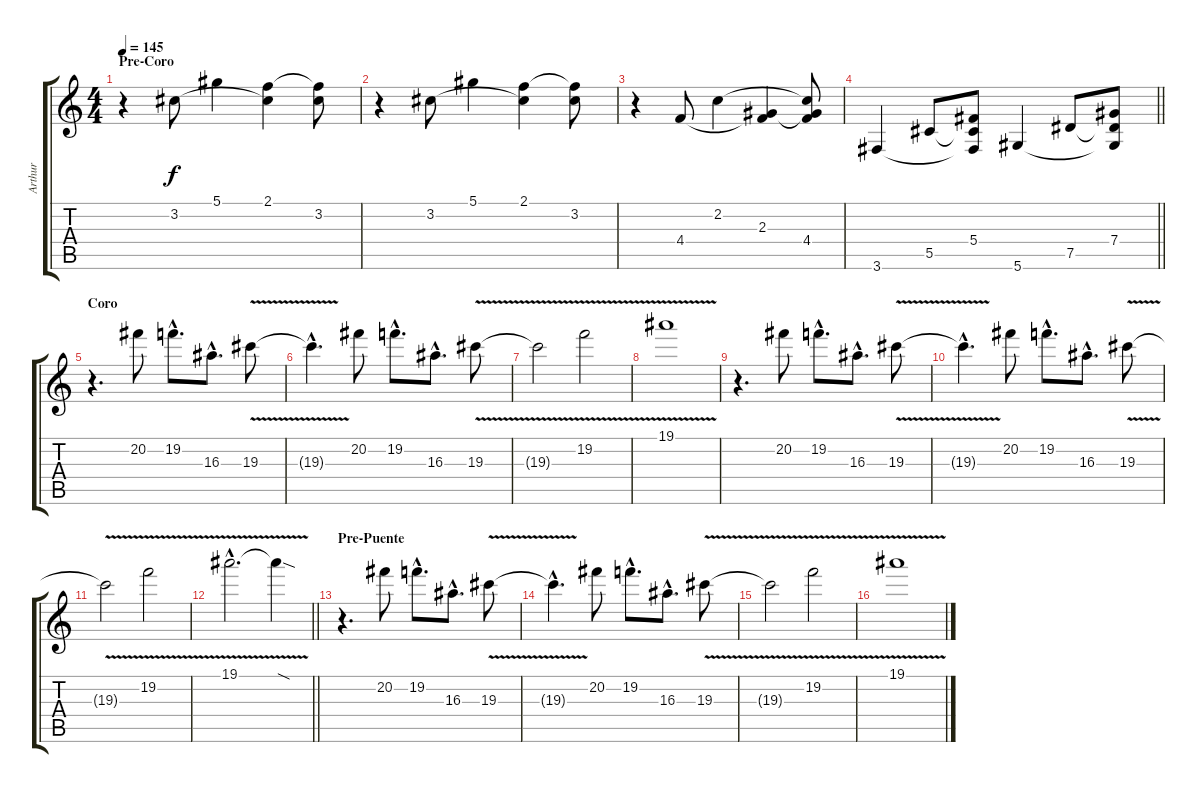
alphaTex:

\track ("Arthur" "Arthur") {instrument distortionguitar}
\staff {score tabs}
\tuning (Eb4 Bb3 Gb3 Db3 Ab2 Eb2) {hide}
\ts (4 4)
\section ("" "Pre-Coro")
\tempo 145
\clef g2
\ks c
r.4{dy mp instrument electricguitarclean} 3.2.8{dy f} 5.1.4 (2.1 3.2{t}).4 (2.1{t} 3.2).8 |
r.4 3.2.8 5.1.4 (2.1 3.2{t}).4 (2.1{t} 3.2).8 |
r.4 4.4.8 2.2.4 (2.3 4.4{t}).4 (2.2{t} 2.3{t} 4.4).8 |
\barLineRight lightlight
3.6.4 5.5.8 (5.4 5.5{t} 3.6{t}).8 5.6.4 7.5.8 (7.4 7.5{t} 5.6{t}).8 |
\section ("" "Coro")
r.4{d instrument overdrivenguitar} 20.2.8 19.2{hac}.8{d} 16.3{hac}.8{d} 19.3{v}.8 |
19.3{hac t}.4{d} 20.2.8 19.2{hac}.8{d} 16.3{hac}.8{d} 19.3{v}.8 |
19.3{t}.2 19.2{v}.2 |
19.1{v}.1 |
r.4{d} 20.2.8 19.2{hac}.8{d} 16.3{hac}.8{d} 19.3{v}.8 |
19.3{hac t}.4{d} 20.2.8 19.2{hac}.8{d} 16.3{hac}.8{d} 19.3{v}.8 |
19.3{t}.2 19.2{v}.2 |
\barLineRight lightlight
19.1{v hac}.2{d} 19.1{sod t}.4 |
\section ("" "Pre-Puente")
r.4{d} 20.2.8 19.2{hac}.8{d} 16.3{hac}.8{d} 19.3{v}.8 |
19.3{hac t}.4{d} 20.2.8 19.2{hac}.8{d} 16.3{hac}.8{d} 19.3{v}.8 |
19.3{t}.2 19.2{v}.2 |
19.1{v}.1
